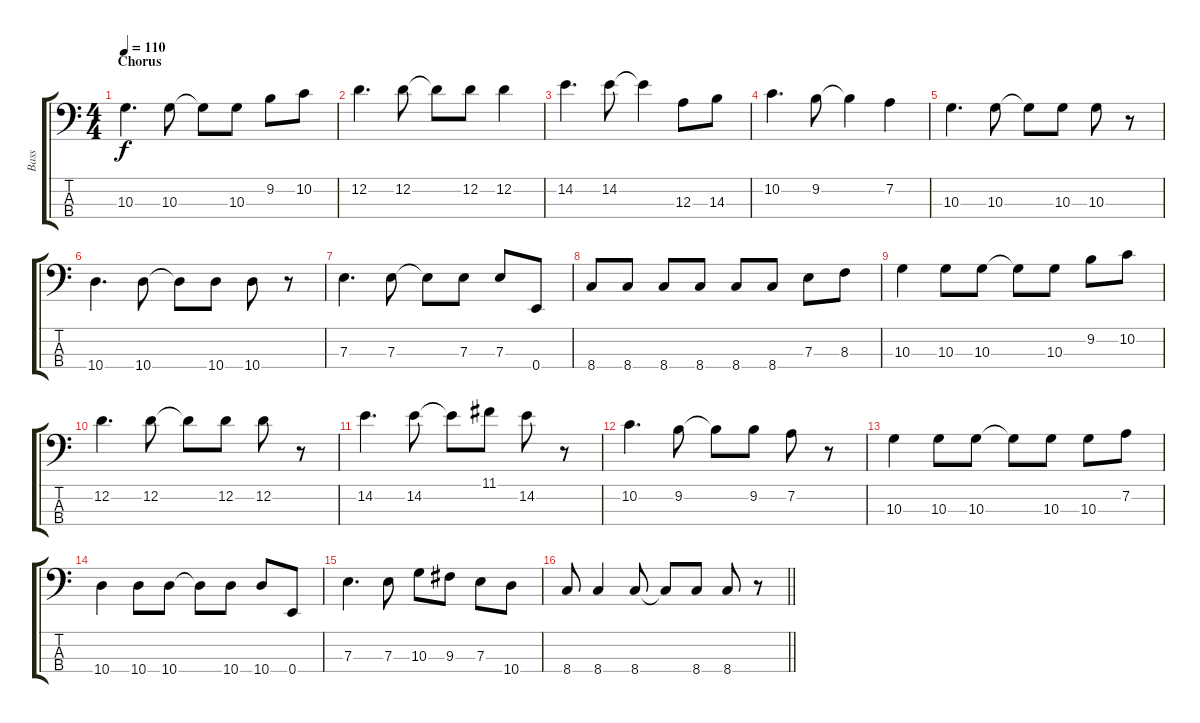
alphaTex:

\track ("Bass" "Bass") {instrument acousticbass}
\staff {score tabs}
\tuning (G2 D2 A1 E1) {hide}
\ts (4 4)
\section ("" "Chorus")
\tempo 110
\clef f4
\ks c
10.3.4{d dy f} 10.3.8 10.3{t}.8 10.3.8 9.2.8 10.2.8 |
12.2.4{d} 12.2.8 12.2{t}.8 12.2.8 12.2.4 |
14.2.4{d} 14.2.8 14.2{t}.4 12.3.8 14.3.8 |
10.2.4{d} 9.2.8 9.2{t}.4 7.2.4 |
10.3.4{d} 10.3.8 10.3{t}.8 10.3.8 10.3.8 r.8 |
10.4.4{d} 10.4.8 10.4{t}.8 10.4.8 10.4.8 r.8 |
7.3.4{d} 7.3.8 7.3{t}.8 7.3.8 7.3.8 0.4.8 |
8.4.8 8.4.8 8.4.8 8.4.8 8.4.8 8.4.8 7.3.8 8.3.8 |
10.3.4 10.3.8 10.3.8 10.3{t}.8 10.3.8 9.2.8 10.2.8 |
12.2.4{d} 12.2.8 12.2{t}.8 12.2.8 12.2.8 r.8 |
14.2.4{d} 14.2.8 14.2{t}.8 11.1.8 14.2.8 r.8 |
10.2.4{d} 9.2.8 9.2{t}.8 9.2.8 7.2.8 r.8 |
10.3.4 10.3.8 10.3.8 10.3{t}.8 10.3.8 10.3.8 7.2.8 |
10.4.4 10.4.8 10.4.8 10.4{t}.8 10.4.8 10.4.8 0.4.8 |
7.3.4{d} 7.3.8 10.3.8 9.3.8 7.3.8 10.4.8 |
\barLineRight lightlight
8.4.8 8.4.4 8.4.8 8.4{t}.8 8.4.8 8.4.8 r.8
